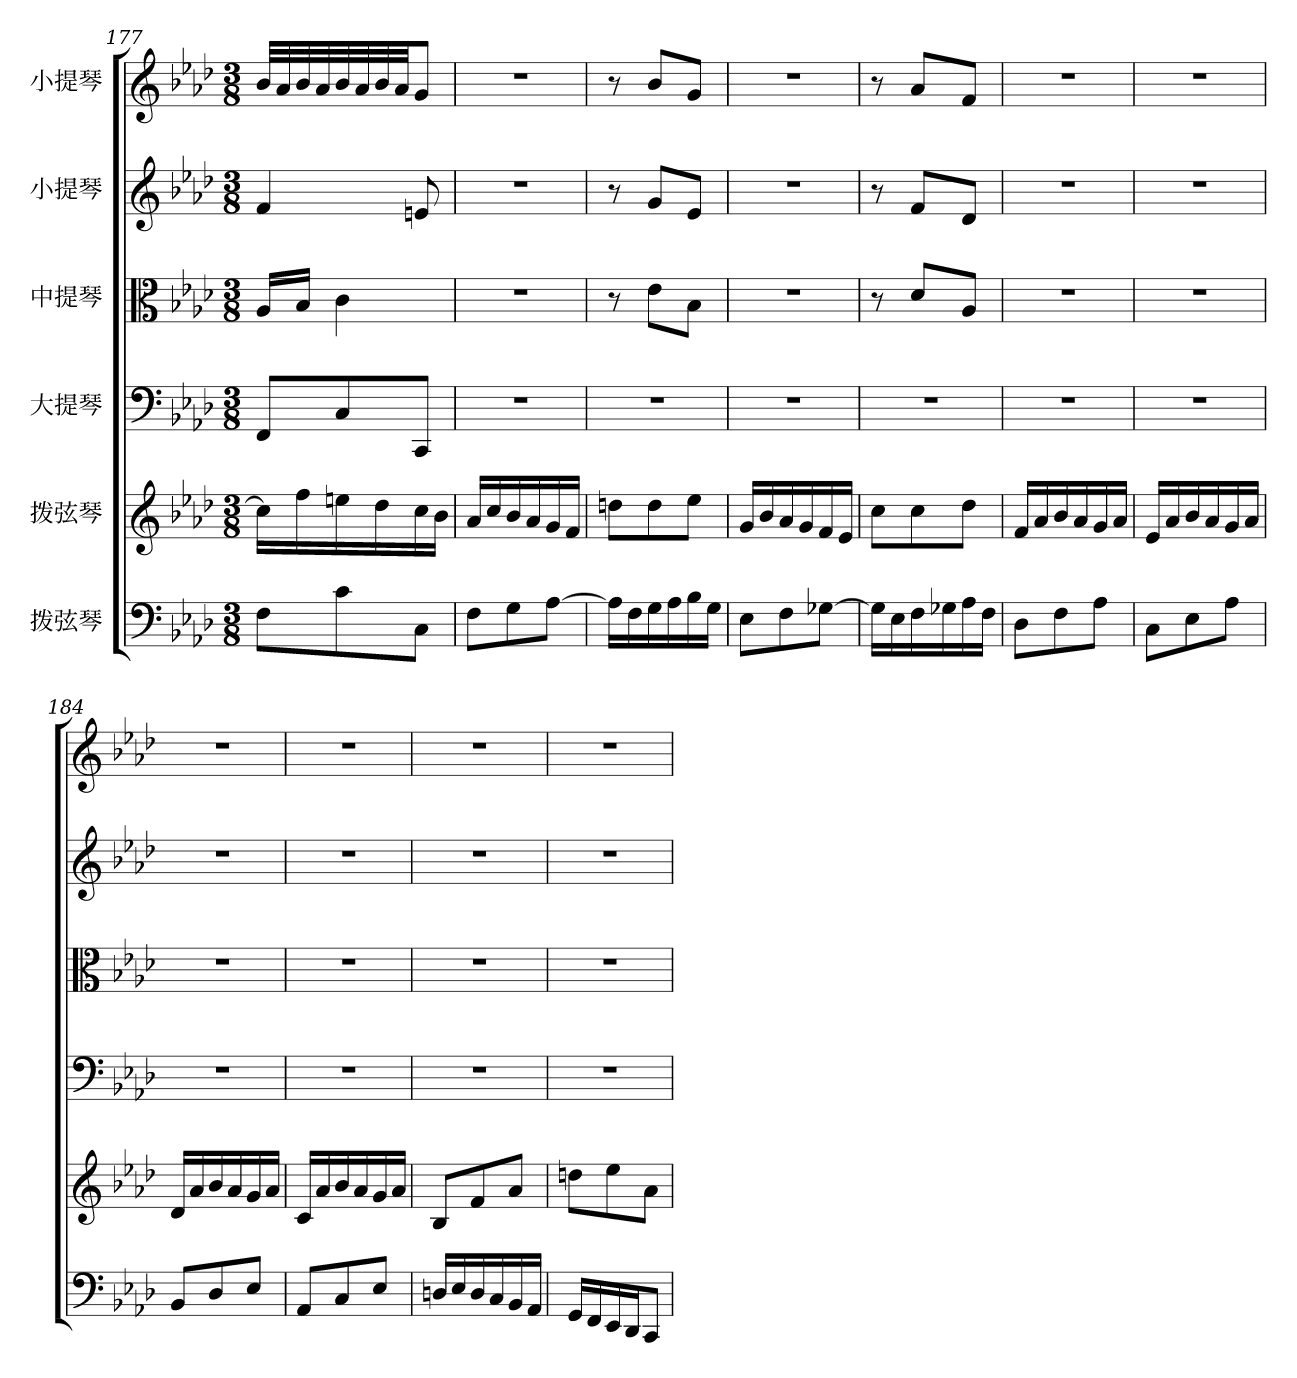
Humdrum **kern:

**kern	**kern	**kern	**kern	**kern	**kern
*part6	*part5	*part4	*part3	*part2	*part1
*staff6	*staff5	*staff4	*staff3	*staff2	*staff1
*I"拨弦琴	*I"拨弦琴	*I"大提琴	*I"中提琴	*I"小提琴	*I"小提琴
!!LO:LB:g=z
*clefF4	*clefG2	*clefF4	*clefC3	*clefG2	*clefG2
*k[b-e-a-d-]	*k[b-e-a-d-]	*k[b-e-a-d-]	*k[b-e-a-d-]	*k[b-e-a-d-]	*k[b-e-a-d-]
*M3/8	*M3/8	*M3/8	*M3/8	*M3/8	*M3/8
=177	=177	=177	=177	=177	=177
8F\L	16cc\LL]	8FF/L	16A-/LL	4f/	32b-/LLL
.	.	.	.	.	32a-/
.	16ff\	.	16B-/JJ	.	32b-/
.	.	.	.	.	32a-/
8c\	16een\	8C/	4c\	.	32b-/
.	.	.	.	.	32a-/
.	16dd-\	.	.	.	32b-/
.	.	.	.	.	32a-/JJ
8C\J	16cc\	8CC/J	.	8en/	8g/J
.	16b-\JJ	.	.	.	.
=178	=178	=178	=178	=178	=178
8F\L	16a-/LL	4.r	4.r	4.r	4.r
.	16cc/	.	.	.	.
8G\	16b-/	.	.	.	.
.	16a-/	.	.	.	.
[8A-\J	16g/	.	.	.	.
.	16f/JJ	.	.	.	.
=179	=179	=179	=179	=179	=179
16A-\LL]	8ddn\L	4.r	8r	8r	8r
16F\	.	.	.	.	.
16G\	8dd\	.	8e-\L	8g/L	8b-/L
16A-\	.	.	.	.	.
16B-\	8ee-\J	.	8B-\J	8e-/J	8g/J
16G\JJ	.	.	.	.	.
=180	=180	=180	=180	=180	=180
8E-\L	16g/LL	4.r	4.r	4.r	4.r
.	16b-/	.	.	.	.
8F\	16a-/	.	.	.	.
.	16g/	.	.	.	.
[8G-X\J	16f/	.	.	.	.
.	16e-/JJ	.	.	.	.
=181	=181	=181	=181	=181	=181
16G-\LL]	8cc\L	4.r	8r	8r	8r
16E-\	.	.	.	.	.
16F\	8cc\	.	8d-/L	8f/L	8a-/L
16G-X\	.	.	.	.	.
16A-\	8dd-\J	.	8A-/J	8d-/J	8f/J
16F\JJ	.	.	.	.	.
!!LO:PB:g=z
=182	=182	=182	=182	=182	=182
8D-\L	16f/LL	4.r	4.r	4.r	4.r
.	16a-/	.	.	.	.
8F\	16b-/	.	.	.	.
.	16a-/	.	.	.	.
8A-\J	16g/	.	.	.	.
.	16a-/JJ	.	.	.	.
=183	=183	=183	=183	=183	=183
8C\L	16e-/LL	4.r	4.r	4.r	4.r
.	16a-/	.	.	.	.
8E-\	16b-/	.	.	.	.
.	16a-/	.	.	.	.
8A-\J	16g/	.	.	.	.
.	16a-/JJ	.	.	.	.
=184	=184	=184	=184	=184	=184
8BB-/L	16d-/LL	4.r	4.r	4.r	4.r
.	16a-/	.	.	.	.
8D-/	16b-/	.	.	.	.
.	16a-/	.	.	.	.
8E-/J	16g/	.	.	.	.
.	16a-/JJ	.	.	.	.
=185	=185	=185	=185	=185	=185
8AA-/L	16c/LL	4.r	4.r	4.r	4.r
.	16a-/	.	.	.	.
8C/	16b-/	.	.	.	.
.	16a-/	.	.	.	.
8E-/J	16g/	.	.	.	.
.	16a-/JJ	.	.	.	.
=186	=186	=186	=186	=186	=186
16Dn/LL	8B-/L	4.r	4.r	4.r	4.r
16E-/	.	.	.	.	.
16D/	8f/	.	.	.	.
16C/	.	.	.	.	.
16BB-/	8a-/J	.	.	.	.
16AA-/JJ	.	.	.	.	.
=187	=187	=187	=187	=187	=187
16GG/LL	8ddn\L	4.r	4.r	4.r	4.r
16FF/	.	.	.	.	.
16EE-/	8ee-\	.	.	.	.
16DD-/J	.	.	.	.	.
8CC/J	8a-\J	.	.	.	.
=	=	=	=	=	=
*-	*-	*-	*-	*-	*-
